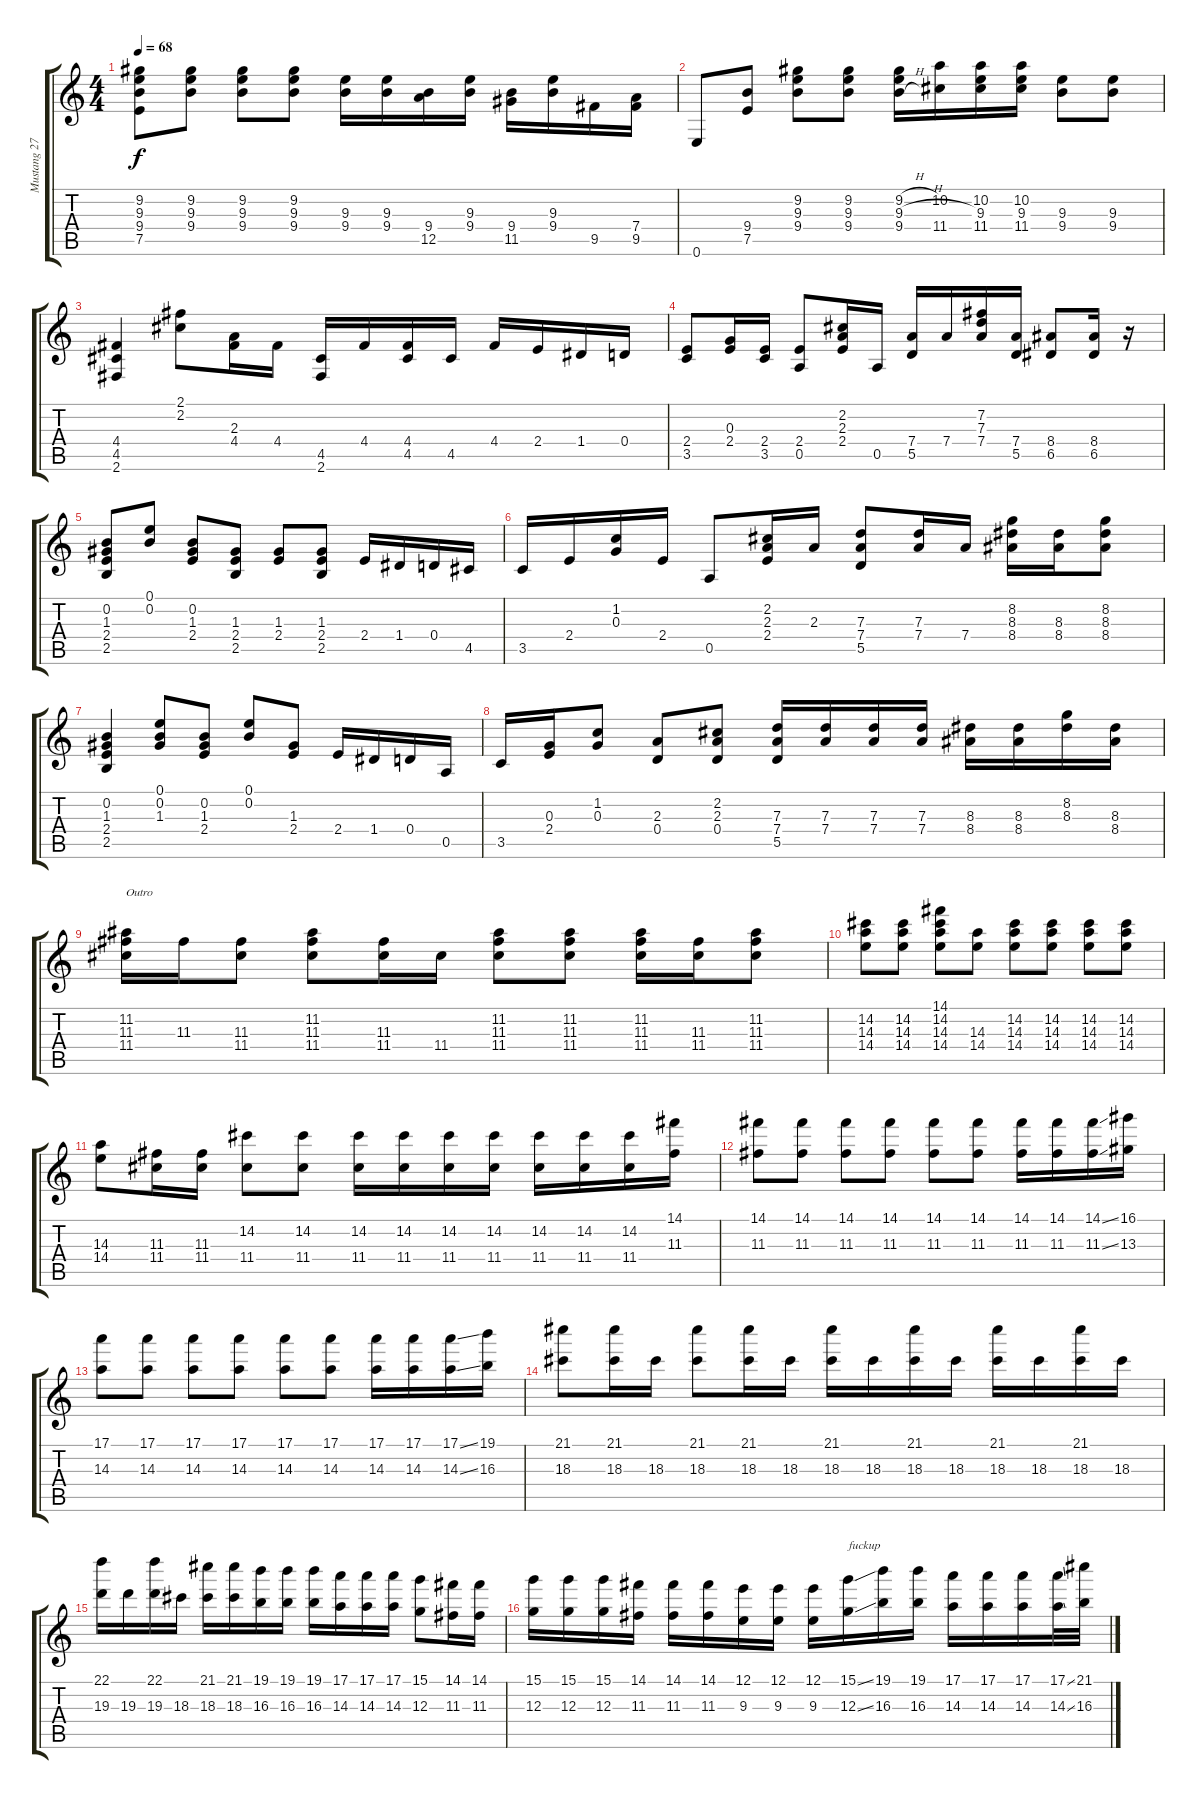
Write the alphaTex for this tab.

\track ("Mustang 27" "Mustang 27") {instrument electricguitarclean}
\staff {score tabs}
\tuning (E4 B3 G3 D3 A2 E2) {hide}
\ts (4 4)
\tempo 68
\clef g2
\ks c
(9.2 9.3 9.4 7.5).8{dy f} (9.2 9.3 9.4).8 (9.2 9.3 9.4).8 (9.2 9.3 9.4).8 (9.3 9.4).16 (9.3 9.4).16 (9.4 12.5).16 (9.3 9.4).16 (9.4 11.5).16 (9.3 9.4).16 9.5.16 (7.4 9.5).16 |
0.6.8 (9.4 7.5).8 (9.2 9.3 9.4).8 (9.2 9.3 9.4).8 (9.2{h} 9.3{h} 9.4{h}).16 (10.2 11.4).16 (10.2 9.3 11.4).16 (10.2 9.3 11.4).16 (9.3 9.4).8 (9.3 9.4).8 |
(4.4 4.5 2.6).4 (2.1 2.2).8 (2.3 4.4).16 4.4.16 (4.5 2.6).16 4.4.16 (4.4 4.5).16 4.5.16 4.4.16 2.4.16 1.4.16 0.4.16 |
(2.4 3.5).8 (0.3 2.4).16 (2.4 3.5).16 (2.4 0.5).8 (2.2 2.3 2.4).16 0.5.16 (7.4 5.5).16 7.4.16 (7.2 7.3 7.4).16 (7.4 5.5).16 (8.4 6.5).8 (8.4 6.5).16 r.16 |
(0.2 1.3 2.4 2.5).8 (0.1 0.2).8 (0.2 1.3 2.4).8 (1.3 2.4 2.5).8 (1.3 2.4).8 (1.3 2.4 2.5).8 2.4.16 1.4.16 0.4.16 4.5.16 |
3.5.16 2.4.16 (1.2 0.3).16 2.4.16 0.5.8 (2.2 2.3 2.4).16 2.3.16 (7.3 7.4 5.5).8 (7.3 7.4).16 7.4.16 (8.2 8.3 8.4).16 (8.3 8.4).16 (8.2 8.3 8.4).8 |
(0.2 1.3 2.4 2.5).4 (0.1 0.2 1.3).8 (0.2 1.3 2.4).8 (0.1 0.2).8 (1.3 2.4).8 2.4.16 1.4.16 0.4.16 0.5.16 |
3.5.16 (0.3 2.4).16 (1.2 0.3).8 (2.3 0.4).8 (2.2 2.3 0.4).8 (7.3 7.4 5.5).16 (7.3 7.4).16 (7.3 7.4).16 (7.3 7.4).16 (8.3 8.4).16 (8.3 8.4).16 (8.2 8.3).16 (8.3 8.4).16 |
(11.2 11.3 11.4).16{txt "Outro"} 11.3.16 (11.3 11.4).8 (11.2 11.3 11.4).8 (11.3 11.4).16 11.4.16 (11.2 11.3 11.4).8 (11.2 11.3 11.4).8 (11.2 11.3 11.4).16 (11.3 11.4).16 (11.2 11.3 11.4).8 |
(14.2 14.3 14.4).8 (14.2 14.3 14.4).8 (14.1 14.2 14.3 14.4).8 (14.3 14.4).8 (14.2 14.3 14.4).8 (14.2 14.3 14.4).8 (14.2 14.3 14.4).8 (14.2 14.3 14.4).8 |
(14.3 14.4).8 (11.3 11.4).16 (11.3 11.4).16 (14.2 11.4).8 (14.2 11.4).8 (14.2 11.4).16 (14.2 11.4).16 (14.2 11.4).16 (14.2 11.4).16 (14.2 11.4).16 (14.2 11.4).16 (14.2 11.4).16 (14.1 11.3).16 |
(14.1 11.3).8 (14.1 11.3).8 (14.1 11.3).8 (14.1 11.3).8 (14.1 11.3).8 (14.1 11.3).8 (14.1 11.3).16 (14.1 11.3).16 (14.1{ss} 11.3{ss}).16 (16.1 13.3).16 |
(17.1 14.3).8 (17.1 14.3).8 (17.1 14.3).8 (17.1 14.3).8 (17.1 14.3).8 (17.1 14.3).8 (17.1 14.3).16 (17.1 14.3).16 (17.1{ss} 14.3{ss}).16 (19.1 16.3).16 |
(21.1 18.3).8 (21.1 18.3).16 18.3.16 (21.1 18.3).8 (21.1 18.3).16 18.3.16 (21.1 18.3).16 18.3.16 (21.1 18.3).16 18.3.16 (21.1 18.3).16 18.3.16 (21.1 18.3).16 18.3.16 |
(22.1 19.3).16 19.3.16 (22.1 19.3).16 18.3.16 (21.1 18.3).16 (21.1 18.3).16 (19.1 16.3).16 (19.1 16.3).16 (19.1 16.3).16 (17.1 14.3).16 (17.1 14.3).16 (17.1 14.3).16 (15.1 12.3).8 (14.1 11.3).16 (14.1 11.3).16 |
(15.1 12.3).16 (15.1 12.3).16 (15.1 12.3).16 (14.1 11.3).16 (14.1 11.3).16 (14.1 11.3).16 (12.1 9.3).16 (12.1 9.3).16 (12.1 9.3).16 (15.1{ss} 12.3{ss}).16{txt "fuckup"} (19.1 16.3).16 (19.1 16.3).16 (17.1 14.3).16 (17.1 14.3).16 (17.1 14.3).16 (17.1{ss} 14.3{ss}).32 (21.1 16.3).32
